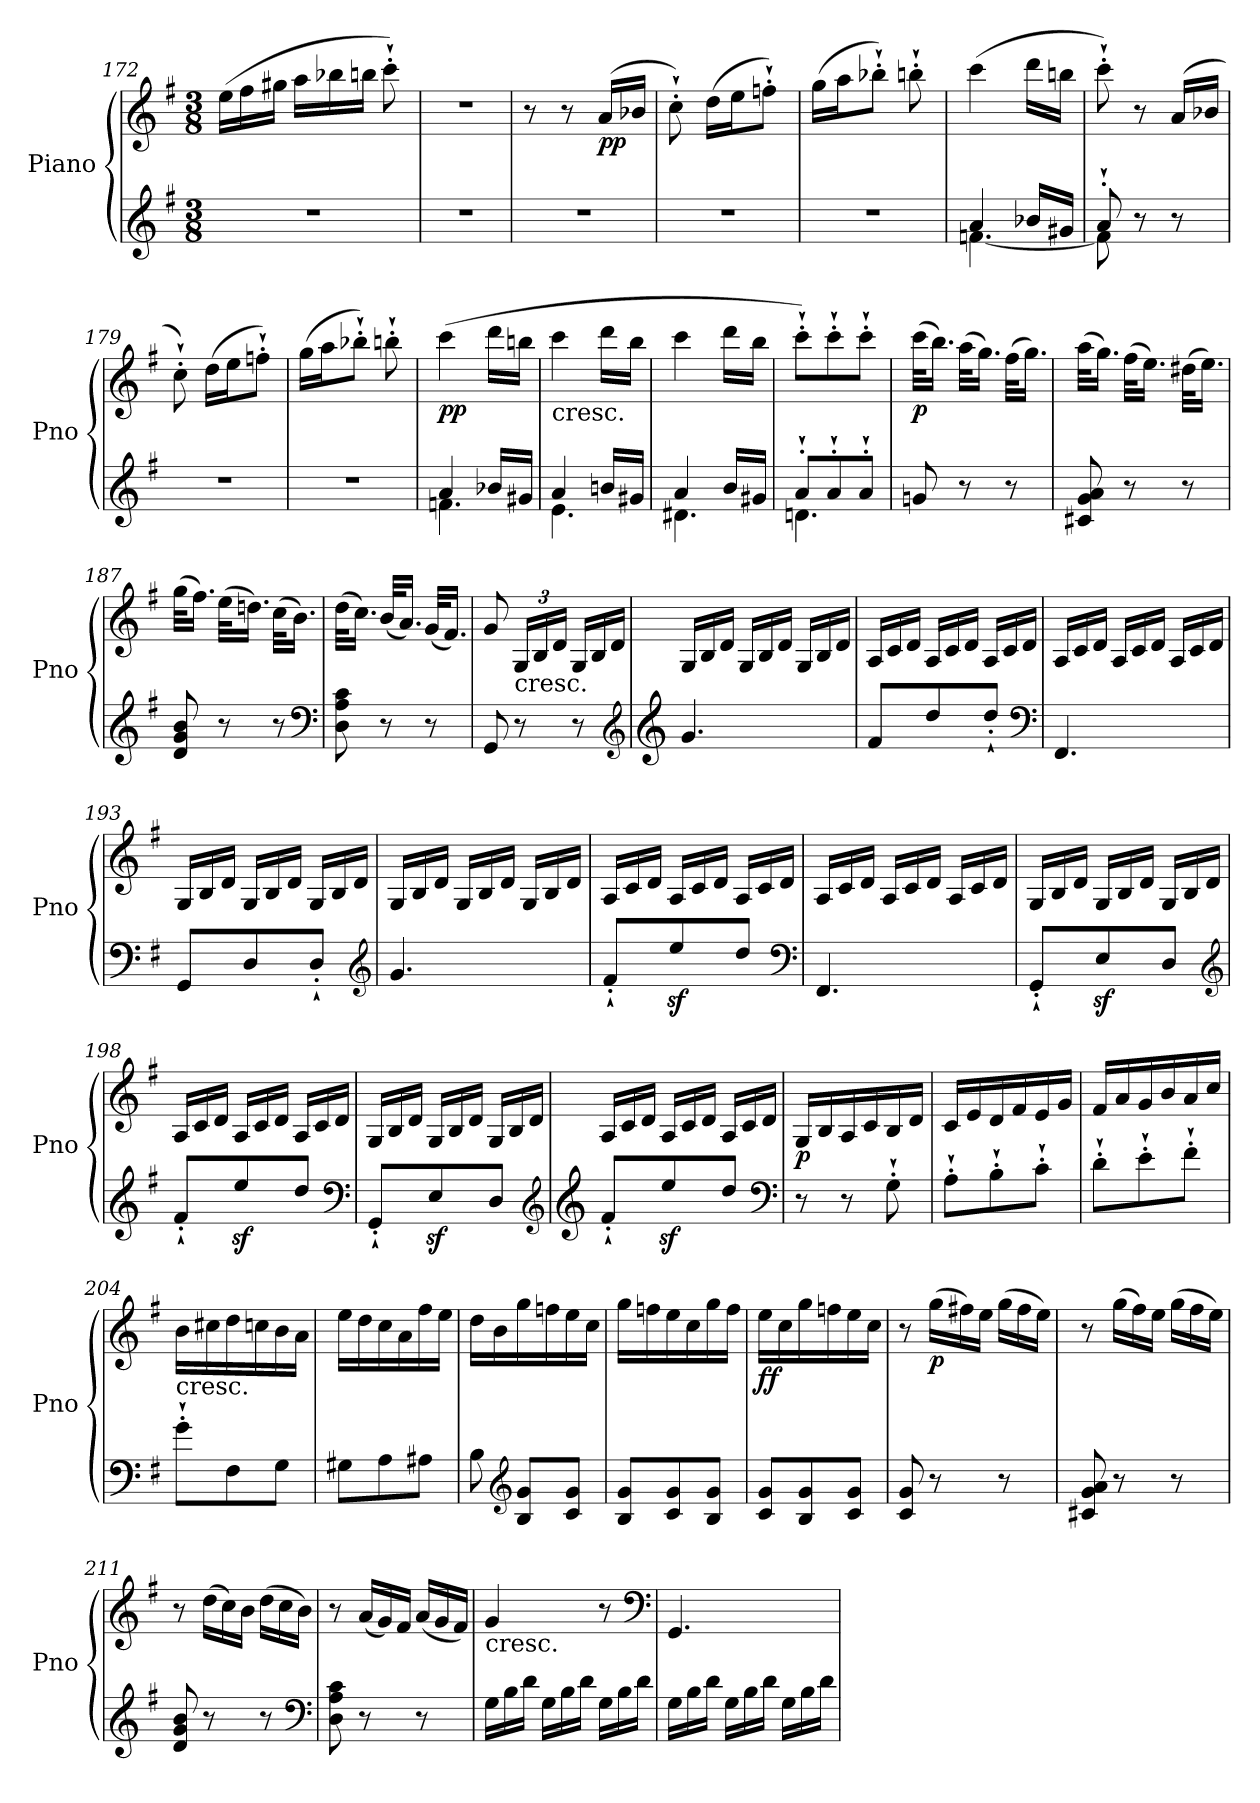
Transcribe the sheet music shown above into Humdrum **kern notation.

**kern	**kern	**dynam
*part1	*part1	*part1
*staff2	*staff1	*staff1/2
*I"Piano	*	*
*I'Pno	*	*
*clefG2	*clefG2	*
*k[f#]	*k[f#]	*
*G:	*G:	*
*M3/8	*M3/8	*
*	*Xtuplet	*
=172	=172	=172
4.r	(24ee\LL	.
.	24ff#\	.
.	24gg#X\JJ	.
.	24aa\LL	.
.	24bb-X\	.
.	24bbn\JJ	.
.	8ccc`'\)	.
!!LO:PB:g=z
=173	=173	=173
4.r	4.r	.
!!LO:PB:g=z
=174	=174	=174
4.r	8r	.
.	8r	.
!	!	!LO:DY:b
.	(16a/LL	pp
.	16b-X/JJ	.
=175	=175	=175
4.r	8cc`'\)	.
.	(16dd\LL	.
.	16ee\J	.
.	8ffn`'\J)	.
=176	=176	=176
4.r	(16gg\LL	.
.	16aa\J	.
.	8bb-X`'\J)	.
.	8bbn`'\	.
=177	=177	=177
*^	*	*
4a/	[4.fn\	(4ccc\	.
16b-X/LL	.	16ddd\LL	.
16g#X/JJ	.	16bbn\JJ	.
=178	=178	=178	=178
8a`'/	8f\]	8ccc`'\)	.
8r	4ryy	8r	.
8r	.	(16a/LL	.
.	.	16b-X/JJ	.
*v	*v	*	*
=179	=179	=179
4.r	8cc`'\)	.
.	(16dd\LL	.
.	16ee\J	.
.	8ffn`'\J)	.
=180	=180	=180
4.r	(16gg\LL	.
.	16aa\J	.
.	8bb-X`'\J)	.
.	8bbn`'\	.
=181	=181	=181
*^	*	*
!	!	!	!LO:DY:b
4a/	4.fn\	(4ccc\	pp
16b-X/LL	.	16ddd\LL	.
16g#X/JJ	.	16bbn\JJ	.
=182	=182	=182	=182
!	!	!LO:TX:b:t=cresc.	!
4a/	4.e\	4ccc\	.
16bn/LL	.	16ddd\LL	.
16g#X/JJ	.	16bb\JJ	.
!!LO:PB:g=z
=183	=183	=183	=183
4a/	4.d#X\	4ccc\	.
16b/LL	.	16ddd\LL	.
16g#X/JJ	.	16bb\JJ	.
=184	=184	=184	=184
8a`'/L	4.dn\	8ccc`'\L)	.
8a`'/	.	8ccc`'\	.
8a`'/J	.	8ccc`'\J	.
*v	*v	*	*
=185	=185	=185
!	!	!LO:DY:b
8gn/	(32ccc\KLL	p
.	16.bb\JJ)	.
8r	(32aa\KLL	.
.	16.gg\JJ)	.
8r	(32ff#\KLL	.
.	16.gg\JJ)	.
=186	=186	=186
8c#X/ 8g/ 8a/	(32aa\KLL	.
.	16.gg\JJ)	.
8r	(32ff#\KLL	.
.	16.ee\JJ)	.
8r	(32dd#X\KLL	.
.	16.ee\JJ)	.
=187	=187	=187
8d/ 8g/ 8b/	(32gg\KLL	.
.	16.ff#\JJ)	.
8r	(32ee\KLL	.
.	16.ddn\JJ)	.
8r	(32cc\KLL	.
.	16.b\JJ)	.
*clefF4	*	*
=188	=188	=188
8D\ 8A\ 8c\	(32dd\KLL	.
.	16.cc\JJ)	.
8r	(32b/KLL	.
.	16.a/JJ)	.
8r	(32g/KLL	.
.	16.f#/JJ)	.
=189	=189	=189
8GG/	8g/	.
*	*tuplet	*
*	*Xbrackettup	*
!	!LO:TX:b:t=cresc.	!
8r	24G/LL	.
.	24B/	.
.	24d/JJ	.
*	*Xtuplet	*
8r	24G/LL	.
.	24B/	.
.	24d/JJ	.
*clefG2	*	*
!!LO:LB:g=z
=190	=190	=190
*clefG2	*	*
4.g/	24G/LL	.
.	24B/	.
.	24d/JJ	.
.	24G/LL	.
.	24B/	.
.	24d/JJ	.
.	24G/LL	.
.	24B/	.
.	24d/JJ	.
=191	=191	=191
8f#/L	24A/LL	.
.	24c/	.
.	24d/JJ	.
8dd/	24A/LL	.
.	24c/	.
.	24d/JJ	.
8dd`'/J	24A/LL	.
.	24c/	.
.	24d/JJ	.
*clefF4	*	*
=192	=192	=192
4.FF#/	24A/LL	.
.	24c/	.
.	24d/JJ	.
.	24A/LL	.
.	24c/	.
.	24d/JJ	.
.	24A/LL	.
.	24c/	.
.	24d/JJ	.
=193	=193	=193
8GG/L	24G/LL	.
.	24B/	.
.	24d/JJ	.
8D/	24G/LL	.
.	24B/	.
.	24d/JJ	.
8D`'/J	24G/LL	.
.	24B/	.
.	24d/JJ	.
*clefG2	*	*
=194	=194	=194
4.g/	24G/LL	.
.	24B/	.
.	24d/JJ	.
.	24G/LL	.
.	24B/	.
.	24d/JJ	.
.	24G/LL	.
.	24B/	.
.	24d/JJ	.
!!LO:LB:g=z
=195	=195	=195
8f#`'/L	24A/LL	.
.	24c/	.
.	24d/JJ	.
8eez</	24A/LL	.
.	24c/	.
.	24d/JJ	.
8dd/J	24A/LL	.
.	24c/	.
.	24d/JJ	.
*clefF4	*	*
=196	=196	=196
4.FF#/	24A/LL	.
.	24c/	.
.	24d/JJ	.
.	24A/LL	.
.	24c/	.
.	24d/JJ	.
.	24A/LL	.
.	24c/	.
.	24d/JJ	.
=197	=197	=197
8GG`'/L	24G/LL	.
.	24B/	.
.	24d/JJ	.
8Ez</	24G/LL	.
.	24B/	.
.	24d/JJ	.
8D/J	24G/LL	.
.	24B/	.
.	24d/JJ	.
*clefG2	*	*
=198	=198	=198
8f#`'/L	24A/LL	.
.	24c/	.
.	24d/JJ	.
8eez</	24A/LL	.
.	24c/	.
.	24d/JJ	.
8dd/J	24A/LL	.
.	24c/	.
.	24d/JJ	.
*clefF4	*	*
=199	=199	=199
8GG`'/L	24G/LL	.
.	24B/	.
.	24d/JJ	.
8Ez</	24G/LL	.
.	24B/	.
.	24d/JJ	.
8D/J	24G/LL	.
.	24B/	.
.	24d/JJ	.
*clefG2	*	*
!!LO:LB:g=z
=200	=200	=200
*clefG2	*	*
8f#`'/L	24A/LL	.
.	24c/	.
.	24d/JJ	.
8eez</	24A/LL	.
.	24c/	.
.	24d/JJ	.
8dd/J	24A/LL	.
.	24c/	.
.	24d/JJ	.
*clefF4	*	*
=201	=201	=201
!	!	!LO:DY:b
8r	16G/LL	p
.	16B/	.
8r	16A/	.
.	16c/	.
8G`'\	16B/	.
.	16d/JJ	.
=202	=202	=202
8A`'\L	16c/LL	.
.	16e/	.
8B`'\	16d/	.
.	16f#/	.
8c`'\J	16e/	.
.	16g/JJ	.
=203	=203	=203
8d`'\L	16f#/LL	.
.	16a/	.
8e`'\	16g/	.
.	16b/	.
8f#`'\J	16a/	.
.	16cc/JJ	.
=204	=204	=204
!	!LO:TX:b:t=cresc.	!
8g`'\L	16b\LL	.
.	16cc#X\	.
8F#\	16dd\	.
.	16ccn\	.
8G\J	16b\	.
.	16a\JJ	.
=205	=205	=205
8G#X\L	16ee\LL	.
.	16dd\	.
8A\	16cc\	.
.	16a\	.
8A#X\J	16ff#\	.
.	16ee\JJ	.
=206	=206	=206
8B\	16dd\LL	.
.	16b\	.
*clefG2	*	*
8B/ 8g/L	16gg\	.
.	16ffn\	.
8c/ 8g/J	16ee\	.
.	16cc\JJ	.
!!LO:LB:g=z
=207	=207	=207
8B/ 8g/L	16gg\LL	.
.	16ffn\	.
8c/ 8g/	16ee\	.
.	16cc\	.
8B/ 8g/J	16gg\	.
.	16ff\JJ	.
=208	=208	=208
!	!	!LO:DY:b
8c/ 8g/L	16ee\LL	ff
.	16cc\	.
8B/ 8g/	16gg\	.
.	16ffn\	.
8c/ 8g/J	16ee\	.
.	16cc\JJ	.
=209	=209	=209
8c/ 8g/	8r	.
!	!	!LO:DY:b
8r	(24gg\LL	p
.	24ff#X\)	.
.	24ee\JJ	.
8r	(24gg\LL	.
.	24ff#\	.
.	24ee\JJ)	.
=210	=210	=210
8c#X/ 8g/ 8a/	8r	.
8r	(24gg\LL	.
.	24ff#\)	.
.	24ee\JJ	.
8r	(24gg\LL	.
.	24ff#\	.
.	24ee\JJ)	.
=211	=211	=211
8d/ 8g/ 8b/	8r	.
8r	(24dd\LL	.
.	24cc\)	.
.	24b\JJ	.
8r	(24dd\LL	.
.	24cc\	.
.	24b\JJ)	.
*clefF4	*	*
=212	=212	=212
8D\ 8A\ 8c\	8r	.
8r	(24a/LL	.
.	24g/)	.
.	24f#/JJ	.
8r	(24a/LL	.
.	24g/	.
.	24f#/JJ)	.
!!LO:PB:g=z
=213	=213	=213
*Xtuplet	*	*
!	!LO:TX:b:t=cresc.	!
24G\LL	4g/	.
24B\	.	.
24d\JJ	.	.
24G\LL	.	.
24B\	.	.
24d\JJ	.	.
24G\LL	8r	.
24B\	.	.
24d\JJ	.	.
*	*clefF4	*
=214	=214	=214
24G\LL	4.GG/	.
24B\	.	.
24d\JJ	.	.
24G\LL	.	.
24B\	.	.
24d\JJ	.	.
24G\LL	.	.
24B\	.	.
24d\JJ	.	.
=	=	=
*-	*-	*-
